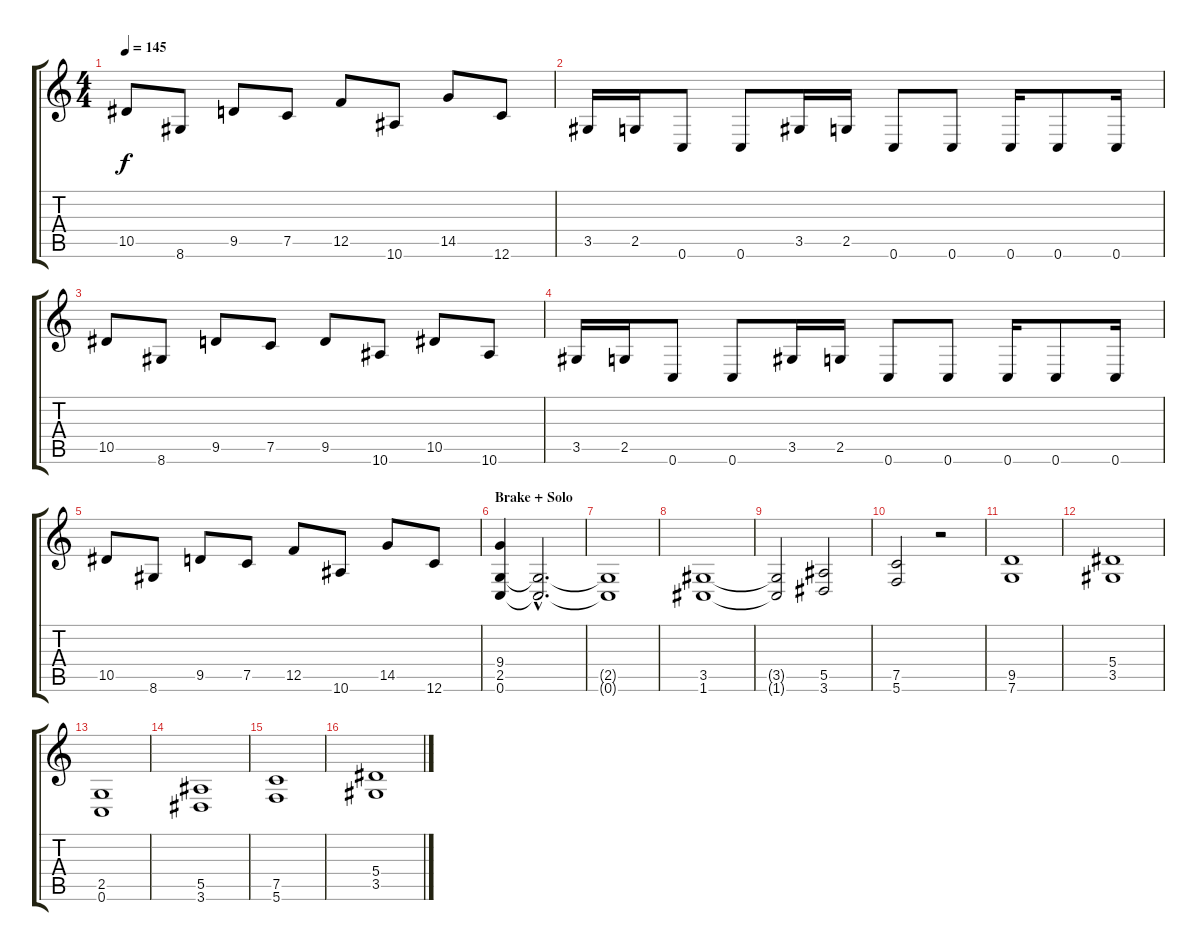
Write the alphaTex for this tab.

\track "" {instrument distortionguitar}
\staff {score tabs}
\tuning (C4 G3 Eb3 Bb2 F2 C2) {hide}
\ts (4 4)
\tempo 145
\clef g2
\ks c
10.5.8{dy f} 8.6.8 9.5.8 7.5.8 12.5.8 10.6.8 14.5.8 12.6.8 |
3.5.16 2.5.16 0.6.8 0.6.8 3.5.16 2.5.16 0.6.8 0.6.8 0.6.16 0.6.8 0.6.16 |
10.5.8 8.6.8 9.5.8 7.5.8 9.5.8 10.6.8 10.5.8 10.6.8 |
3.5.16 2.5.16 0.6.8 0.6.8 3.5.16 2.5.16 0.6.8 0.6.8 0.6.16 0.6.8 0.6.16 |
10.5.8 8.6.8 9.5.8 7.5.8 12.5.8 10.6.8 14.5.8 12.6.8 |
\section ("" "Brake + Solo")
(9.4 2.5 0.6).4 (2.5{hac t} 0.6{hac t}).2{d} |
(2.5{t} 0.6{t}).1 |
(3.5 1.6).1 |
(3.5{t} 1.6{t}).2 (5.5 3.6).2 |
(7.5 5.6).2 r.2 |
(9.5 7.6).1 |
(5.4 3.5).1 |
(2.5 0.6).1 |
(5.5 3.6).1 |
(7.5 5.6).1 |
(5.4 3.5).1
